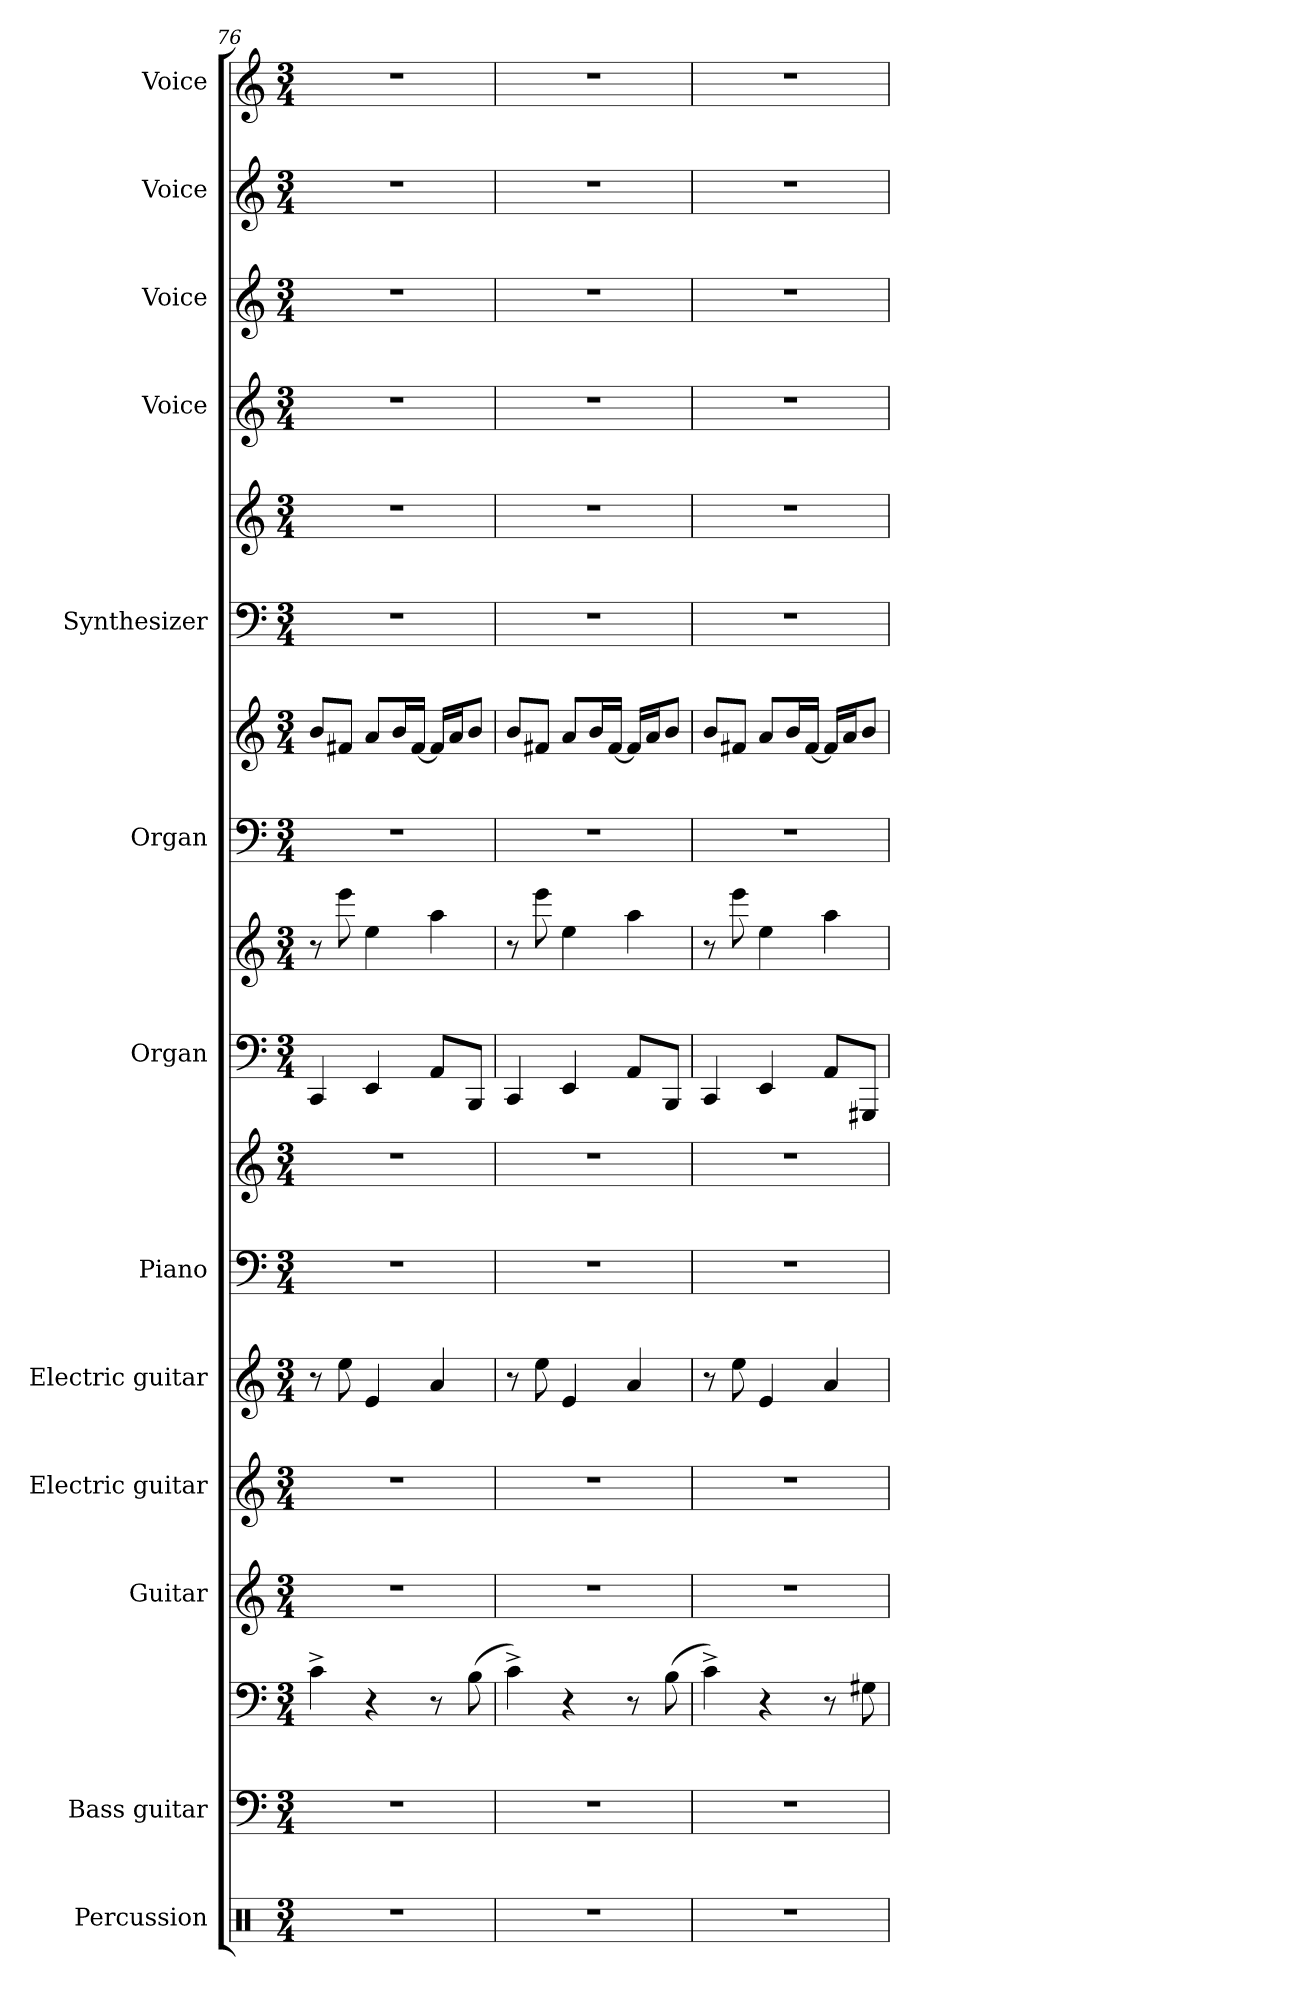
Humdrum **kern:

**kern	**kern	**kern	**kern	**kern	**kern	**kern	**kern	**kern	**kern	**kern	**kern	**kern	**kern	**kern	**kern	**kern	**kern
*part13	*part12	*part12	*part11	*part10	*part9	*part8	*part8	*part7	*part7	*part6	*part6	*part5	*part5	*part4	*part3	*part2	*part1
*staff18	*staff17	*staff16	*staff15	*staff14	*staff13	*staff12	*staff11	*staff10	*staff9	*staff8	*staff7	*staff6	*staff5	*staff4	*staff3	*staff2	*staff1
*I"Percussion	*I"Bass guitar	*	*I"Guitar	*I"Electric guitar	*I"Electric guitar	*I"Piano	*	*I"Organ	*	*I"Organ	*	*I"Synthesizer	*	*I"Voice	*I"Voice	*I"Voice	*I"Voice
*I'Perc.	*I'Bass	*	*I'Guit.	*I'El. gtr	*I'El. gtr	*I'Pno	*	*I'Org.	*	*I'Org.	*	*I'Synth.	*	*I'Voice	*I'Voice	*I'Voice	*I'Voice
!!LO:PB:g=z
*clefX	*clefF4	*clefF4	*clefG2	*clefG2	*clefG2	*clefF4	*clefG2	*clefF4	*clefG2	*clefF4	*clefG2	*clefF4	*clefG2	*clefG2	*clefG2	*clefG2	*clefG2
*	*ITrd7c12	*ITrd7c12	*ITrd7c12	*ITrd7c12	*ITrd7c12	*	*	*	*	*	*	*	*	*	*	*	*
*k[]	*k[]	*k[]	*k[]	*k[]	*k[]	*k[]	*k[]	*k[]	*k[]	*k[]	*k[]	*k[]	*k[]	*k[]	*k[]	*k[]	*k[]
*C:	*C:	*C:	*C:	*C:	*C:	*C:	*C:	*C:	*C:	*C:	*C:	*C:	*C:	*C:	*C:	*C:	*C:
*M3/4	*M3/4	*M3/4	*M3/4	*M3/4	*M3/4	*M3/4	*M3/4	*M3/4	*M3/4	*M3/4	*M3/4	*M3/4	*M3/4	*M3/4	*M3/4	*M3/4	*M3/4
=76	=76	=76	=76	=76	=76	=76	=76	=76	=76	=76	=76	=76	=76	=76	=76	=76	=76
!LO:N:vis=1	!LO:N:vis=1	!	!LO:N:vis=1	!LO:N:vis=1	!	!LO:N:vis=1	!LO:N:vis=1	!	!	!LO:N:vis=1	!	!LO:N:vis=1	!LO:N:vis=1	!LO:N:vis=1	!LO:N:vis=1	!LO:N:vis=1	!LO:N:vis=1
2.r	2.r	4C^i\	2.r	2.r	8r	2.r	2.r	4CCi/	8r	2.r	8bi/L	2.r	2.r	2.r	2.r	2.r	2.r
.	.	.	.	.	8ei\	.	.	.	8eeei\	.	8f#Xi/J	.	.	.	.	.	.
.	.	4r	.	.	4Ei/	.	.	4EEi/	4eei\	.	8ai/L	.	.	.	.	.	.
.	.	.	.	.	.	.	.	.	.	.	16bi/L	.	.	.	.	.	.
.	.	.	.	.	.	.	.	.	.	.	[<16f#i/JJ	.	.	.	.	.	.
.	.	8r	.	.	4Ai/	.	.	8AAi/L	4aai\	.	16f#i/LL]	.	.	.	.	.	.
.	.	.	.	.	.	.	.	.	.	.	16ai/J	.	.	.	.	.	.
.	.	(8BBi\	.	.	.	.	.	8BBBi/J	.	.	8bi/J	.	.	.	.	.	.
=77	=77	=77	=77	=77	=77	=77	=77	=77	=77	=77	=77	=77	=77	=77	=77	=77	=77
!LO:N:vis=1	!LO:N:vis=1	!	!LO:N:vis=1	!LO:N:vis=1	!	!LO:N:vis=1	!LO:N:vis=1	!	!	!LO:N:vis=1	!	!LO:N:vis=1	!LO:N:vis=1	!LO:N:vis=1	!LO:N:vis=1	!LO:N:vis=1	!LO:N:vis=1
2.r	2.r	4C^i\)	2.r	2.r	8r	2.r	2.r	4CCi/	8r	2.r	8bi/L	2.r	2.r	2.r	2.r	2.r	2.r
.	.	.	.	.	8ei\	.	.	.	8eeei\	.	8f#Xi/J	.	.	.	.	.	.
.	.	4r	.	.	4Ei/	.	.	4EEi/	4eei\	.	8ai/L	.	.	.	.	.	.
.	.	.	.	.	.	.	.	.	.	.	16bi/L	.	.	.	.	.	.
.	.	.	.	.	.	.	.	.	.	.	[<16f#i/JJ	.	.	.	.	.	.
.	.	8r	.	.	4Ai/	.	.	8AAi/L	4aai\	.	16f#i/LL]	.	.	.	.	.	.
.	.	.	.	.	.	.	.	.	.	.	16ai/J	.	.	.	.	.	.
.	.	(8BBi\	.	.	.	.	.	8BBBi/J	.	.	8bi/J	.	.	.	.	.	.
=78	=78	=78	=78	=78	=78	=78	=78	=78	=78	=78	=78	=78	=78	=78	=78	=78	=78
!LO:N:vis=1	!LO:N:vis=1	!	!LO:N:vis=1	!LO:N:vis=1	!	!LO:N:vis=1	!LO:N:vis=1	!	!	!LO:N:vis=1	!	!LO:N:vis=1	!LO:N:vis=1	!LO:N:vis=1	!LO:N:vis=1	!LO:N:vis=1	!LO:N:vis=1
2.r	2.r	4C^i\)	2.r	2.r	8r	2.r	2.r	4CCi/	8r	2.r	8bi/L	2.r	2.r	2.r	2.r	2.r	2.r
.	.	.	.	.	8ei\	.	.	.	8eeei\	.	8f#Xi/J	.	.	.	.	.	.
.	.	4r	.	.	4Ei/	.	.	4EEi/	4eei\	.	8ai/L	.	.	.	.	.	.
.	.	.	.	.	.	.	.	.	.	.	16bi/L	.	.	.	.	.	.
.	.	.	.	.	.	.	.	.	.	.	[<16f#i/JJ	.	.	.	.	.	.
.	.	8r	.	.	4Ai/	.	.	8AAi/L	4aai\	.	16f#i/LL]	.	.	.	.	.	.
.	.	.	.	.	.	.	.	.	.	.	16ai/J	.	.	.	.	.	.
.	.	8GG#Xi\	.	.	.	.	.	8GGG#Xi/J	.	.	8bi/J	.	.	.	.	.	.
=	=	=	=	=	=	=	=	=	=	=	=	=	=	=	=	=	=
*-	*-	*-	*-	*-	*-	*-	*-	*-	*-	*-	*-	*-	*-	*-	*-	*-	*-
